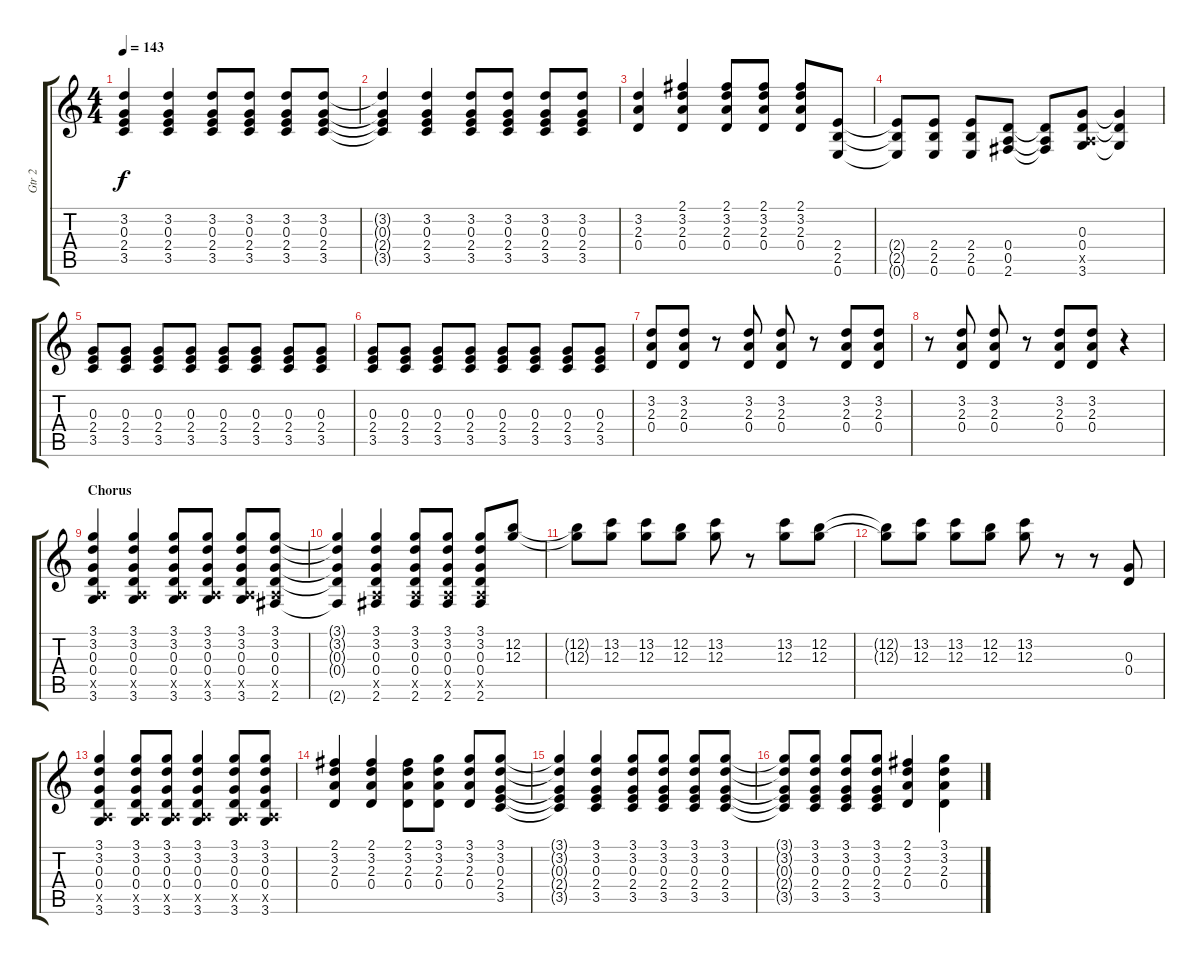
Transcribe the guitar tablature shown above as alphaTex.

\track ("Gtr 2" "Gtr 2") {instrument distortionguitar}
\staff {score tabs}
\tuning (E4 B3 G3 D3 A2 E2) {hide}
\ts (4 4)
\tempo 143
\clef g2
\ks c
(3.2 0.3 2.4 3.5).4{dy f} (3.2 0.3 2.4 3.5).4 (3.2 0.3 2.4 3.5).8 (3.2 0.3 2.4 3.5).8 (3.2 0.3 2.4 3.5).8 (3.2 0.3 2.4 3.5).8 |
(3.2{t} 0.3{t} 2.4{t} 3.5{t}).4 (3.2 0.3 2.4 3.5).4 (3.2 0.3 2.4 3.5).8 (3.2 0.3 2.4 3.5).8 (3.2 0.3 2.4 3.5).8 (3.2 0.3 2.4 3.5).8 |
(3.2 2.3 0.4).4 (2.1 3.2 2.3 0.4).4 (2.1 3.2 2.3 0.4).8 (2.1 3.2 2.3 0.4).8 (2.1 3.2 2.3 0.4).8 (2.4 2.5 0.6).8 |
(2.4{t} 2.5{t} 0.6{t}).8 (2.4 2.5 0.6).8 (2.4 2.5 0.6).8 (0.4 0.5 2.6).8 (0.4{t} 0.5{t} 2.6{t}).8 (0.3 0.4 0.5{x} 3.6).8 (0.3{t} 0.4{t} 3.6{t}).4 |
(0.3 2.4 3.5).8 (0.3 2.4 3.5).8 (0.3 2.4 3.5).8 (0.3 2.4 3.5).8 (0.3 2.4 3.5).8 (0.3 2.4 3.5).8 (0.3 2.4 3.5).8 (0.3 2.4 3.5).8 |
(0.3 2.4 3.5).8 (0.3 2.4 3.5).8 (0.3 2.4 3.5).8 (0.3 2.4 3.5).8 (0.3 2.4 3.5).8 (0.3 2.4 3.5).8 (0.3 2.4 3.5).8 (0.3 2.4 3.5).8 |
(3.2 2.3 0.4).8 (3.2 2.3 0.4).8 r.8 (3.2 2.3 0.4).8 (3.2 2.3 0.4).8 r.8 (3.2 2.3 0.4).8 (3.2 2.3 0.4).8 |
r.8 (3.2 2.3 0.4).8 (3.2 2.3 0.4).8 r.8 (3.2 2.3 0.4).8 (3.2 2.3 0.4).8 r.4 |
\section ("" "Chorus")
(3.1 3.2 0.3 0.4 0.5{x} 3.6).4 (3.1 3.2 0.3 0.4 0.5{x} 3.6).4 (3.1 3.2 0.3 0.4 0.5{x} 3.6).8 (3.1 3.2 0.3 0.4 0.5{x} 3.6).8 (3.1 3.2 0.3 0.4 0.5{x} 3.6).8 (3.1 3.2 0.3 0.4 0.5{x} 2.6).8 |
(3.1{t} 3.2{t} 0.3{t} 0.4{t} 2.6{t}).4 (3.1 3.2 0.3 0.4 0.5{x} 2.6).4 (3.1 3.2 0.3 0.4 0.5{x} 2.6).8 (3.1 3.2 0.3 0.4 0.5{x} 2.6).8 (3.1 3.2 0.3 0.4 0.5{x} 2.6).8 (12.2 12.3).8 |
(12.2{t} 12.3{t}).8 (13.2 12.3).8 (13.2 12.3).8 (12.2 12.3).8 (13.2 12.3).8 r.8 (13.2 12.3).8 (12.2 12.3).8 |
(12.2{t} 12.3{t}).8 (13.2 12.3).8 (13.2 12.3).8 (12.2 12.3).8 (13.2 12.3).8 r.8 r.8 (0.3 0.4).8 |
(3.1 3.2 0.3 0.4 0.5{x} 3.6).4 (3.1 3.2 0.3 0.4 0.5{x} 3.6).8 (3.1 3.2 0.3 0.4 0.5{x} 3.6).8 (3.1 3.2 0.3 0.4 0.5{x} 3.6).4 (3.1 3.2 0.3 0.4 0.5{x} 3.6).8 (3.1 3.2 0.3 0.4 0.5{x} 3.6).8 |
(2.1 3.2 2.3 0.4).4 (2.1 3.2 2.3 0.4).4 (2.1 3.2 2.3 0.4).8 (3.1 3.2 2.3 0.4).8 (3.1 3.2 2.3 0.4).8 (3.1 3.2 0.3 2.4 3.5).8 |
(3.1{t} 3.2{t} 0.3{t} 2.4{t} 3.5{t}).4 (3.1 3.2 0.3 2.4 3.5).4 (3.1 3.2 0.3 2.4 3.5).8 (3.1 3.2 0.3 2.4 3.5).8 (3.1 3.2 0.3 2.4 3.5).8 (3.1 3.2 0.3 2.4 3.5).8 |
(3.1{t} 3.2{t} 0.3{t} 2.4{t} 3.5{t}).8 (3.1 3.2 0.3 2.4 3.5).8 (3.1 3.2 0.3 2.4 3.5).8 (3.1 3.2 0.3 2.4 3.5).8 (2.1 3.2 2.3 0.4).4 (3.1 3.2 2.3 0.4).4
